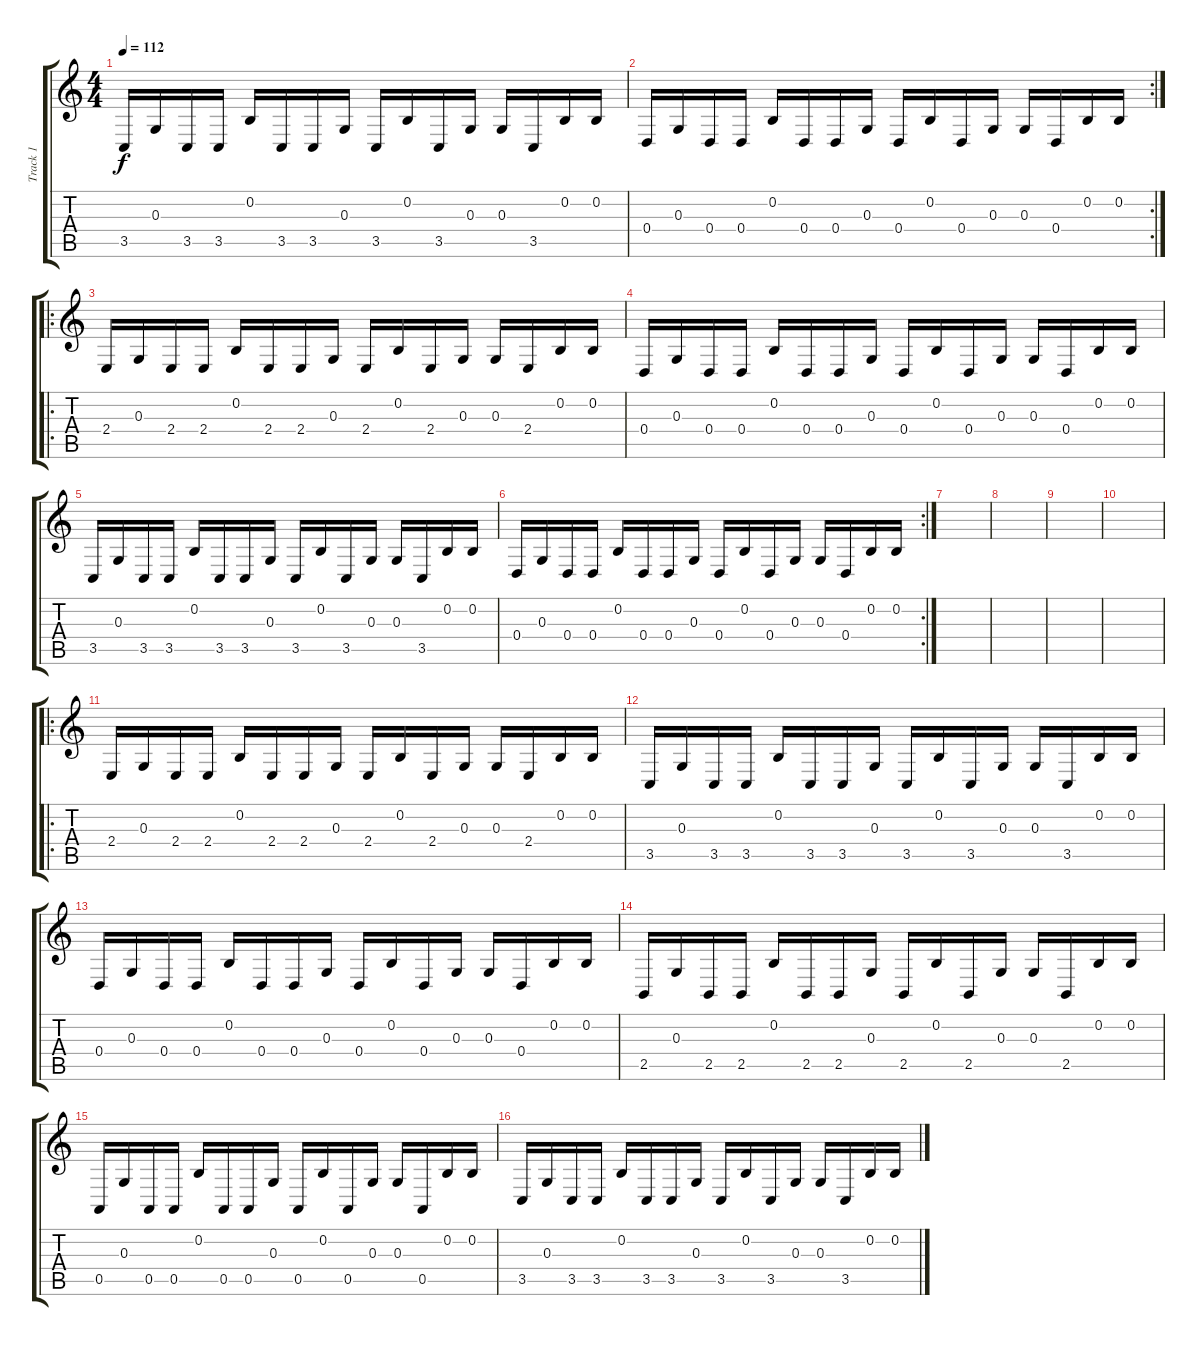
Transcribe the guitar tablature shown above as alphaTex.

\track ("Track 1" "Track 1") {instrument acousticgrandpiano}
\staff {score tabs}
\tuning (E4 B3 G3 D3 A2 E2) {hide}
\ts (4 4)
\tempo 112
\clef g2
\ks c
3.5.16{dy f} 0.3.16 3.5.16 3.5.16 0.2.16 3.5.16 3.5.16 0.3.16 3.5.16 0.2.16 3.5.16 0.3.16 0.3.16 3.5.16 0.2.16 0.2.16 |
\rc 2
0.4.16 0.3.16 0.4.16 0.4.16 0.2.16 0.4.16 0.4.16 0.3.16 0.4.16 0.2.16 0.4.16 0.3.16 0.3.16 0.4.16 0.2.16 0.2.16 |
\ro
2.4.16 0.3.16 2.4.16 2.4.16 0.2.16 2.4.16 2.4.16 0.3.16 2.4.16 0.2.16 2.4.16 0.3.16 0.3.16 2.4.16 0.2.16 0.2.16 |
0.4.16 0.3.16 0.4.16 0.4.16 0.2.16 0.4.16 0.4.16 0.3.16 0.4.16 0.2.16 0.4.16 0.3.16 0.3.16 0.4.16 0.2.16 0.2.16 |
3.5.16 0.3.16 3.5.16 3.5.16 0.2.16 3.5.16 3.5.16 0.3.16 3.5.16 0.2.16 3.5.16 0.3.16 0.3.16 3.5.16 0.2.16 0.2.16 |
\rc 2
0.4.16 0.3.16 0.4.16 0.4.16 0.2.16 0.4.16 0.4.16 0.3.16 0.4.16 0.2.16 0.4.16 0.3.16 0.3.16 0.4.16 0.2.16 0.2.16 |
|
|
|
|
\ro
2.4.16 0.3.16 2.4.16 2.4.16 0.2.16 2.4.16 2.4.16 0.3.16 2.4.16 0.2.16 2.4.16 0.3.16 0.3.16 2.4.16 0.2.16 0.2.16 |
3.5.16 0.3.16 3.5.16 3.5.16 0.2.16 3.5.16 3.5.16 0.3.16 3.5.16 0.2.16 3.5.16 0.3.16 0.3.16 3.5.16 0.2.16 0.2.16 |
0.4.16 0.3.16 0.4.16 0.4.16 0.2.16 0.4.16 0.4.16 0.3.16 0.4.16 0.2.16 0.4.16 0.3.16 0.3.16 0.4.16 0.2.16 0.2.16 |
2.5.16 0.3.16 2.5.16 2.5.16 0.2.16 2.5.16 2.5.16 0.3.16 2.5.16 0.2.16 2.5.16 0.3.16 0.3.16 2.5.16 0.2.16 0.2.16 |
0.5.16 0.3.16 0.5.16 0.5.16 0.2.16 0.5.16 0.5.16 0.3.16 0.5.16 0.2.16 0.5.16 0.3.16 0.3.16 0.5.16 0.2.16 0.2.16 |
3.5.16 0.3.16 3.5.16 3.5.16 0.2.16 3.5.16 3.5.16 0.3.16 3.5.16 0.2.16 3.5.16 0.3.16 0.3.16 3.5.16 0.2.16 0.2.16
